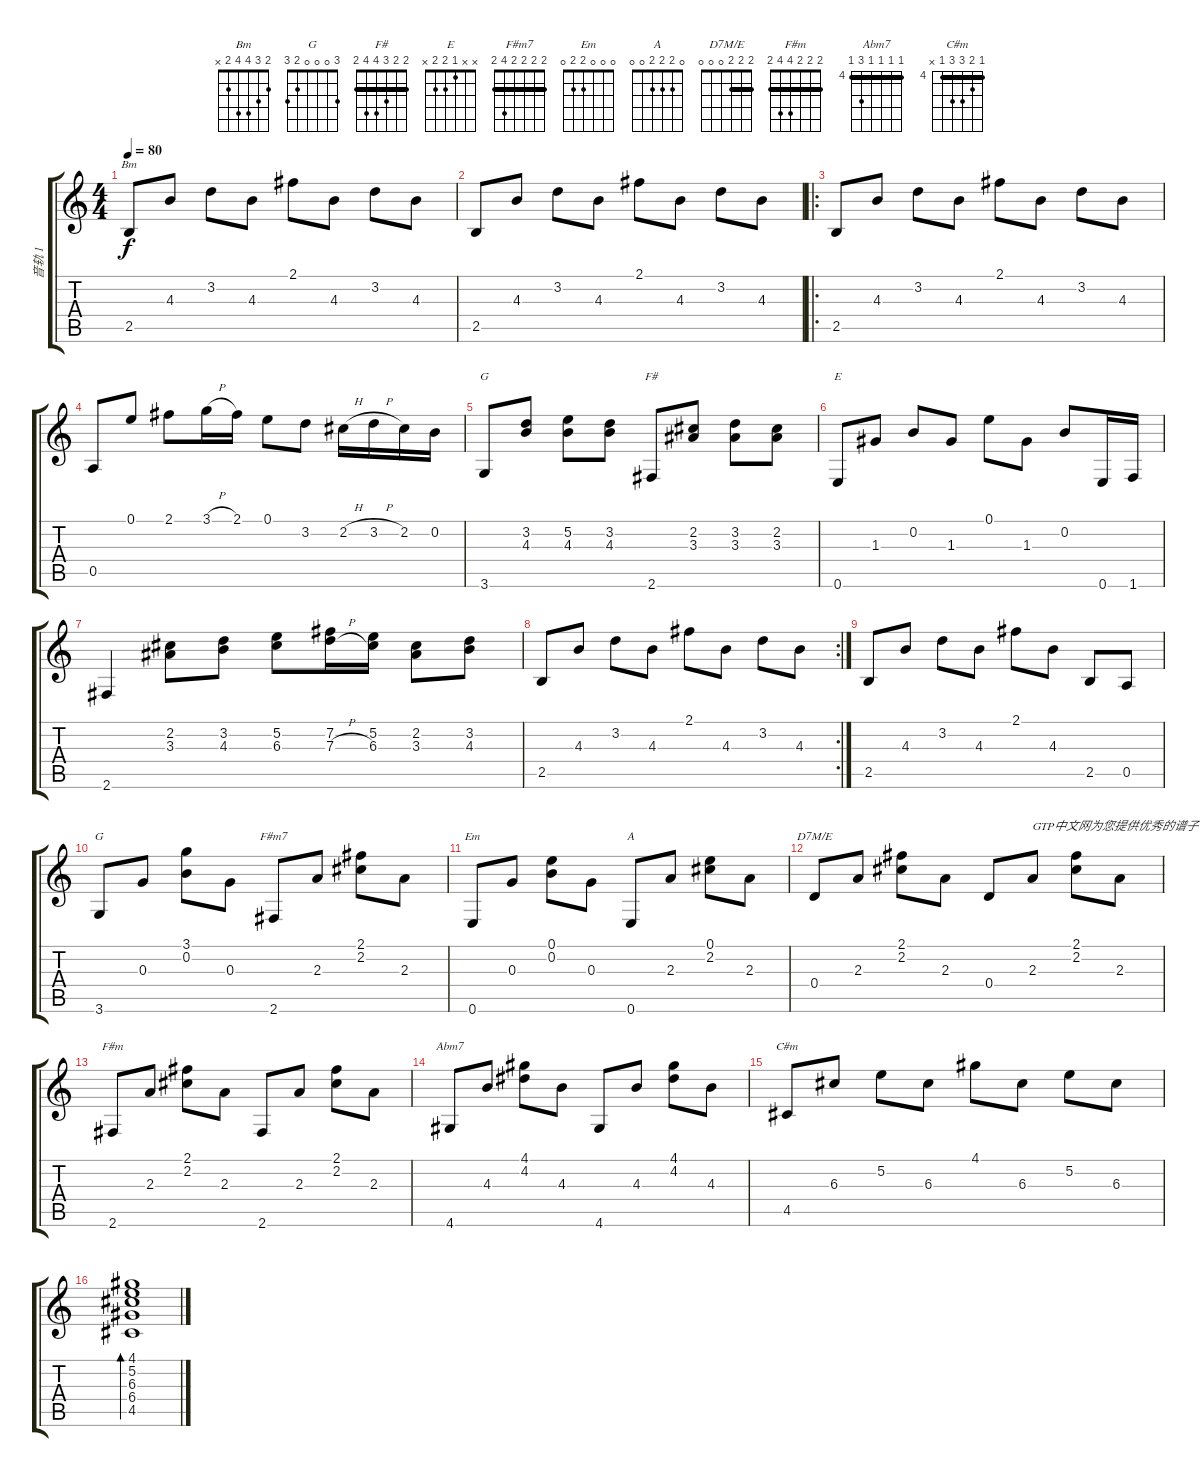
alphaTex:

\track ("音轨 1" "音轨 1") {instrument acousticguitarsteel}
\staff {score tabs}
\tuning (E4 B3 G3 D3 A2 E2) {hide}
\chord ("Bm" 2 3 4 4 2 x) {barre 0}
\chord ("G" 3 3 4 5 5 3) {barre 3}
\chord ("F#" 2 2 3 4 4 2) {barre 2}
\chord ("E" x x 1 2 2 x)
\chord ("G" 3 0 0 0 2 3)
\chord ("F#m7" 2 2 2 2 4 2) {barre 2}
\chord ("Em" 0 0 0 2 2 0)
\chord ("A" 0 2 2 2 0 0)
\chord ("D7M/E" 2 2 2 0 0 0) {barre 2}
\chord ("F#m" 2 2 2 4 4 2) {barre 2}
\chord ("Abm7" 4 4 4 4 6 4) {firstfret 4 barre 4}
\chord ("C#m" 4 5 6 6 4 x) {firstfret 4 barre 4}
\ts (4 4)
\tempo 80
\clef g2
\ks c
2.5.8{ch "Bm" dy f instrument acousticguitarnylon} 4.3.8 3.2.8 4.3.8 2.1.8 4.3.8 3.2.8 4.3.8 |
2.5.8 4.3.8 3.2.8 4.3.8 2.1.8 4.3.8 3.2.8 4.3.8 |
\ro
2.5.8 4.3.8 3.2.8 4.3.8 2.1.8 4.3.8 3.2.8 4.3.8 |
0.5.8 0.1.8 2.1.8 3.1{h}.16 2.1.16 0.1.8 3.2.8 2.2{h}.16 3.2{h}.16 2.2.16 0.2.16 |
3.6.8{ch "G"} (3.2 4.3).8 (5.2 4.3).8 (3.2 4.3).8 2.6.8{ch "F#"} (2.2 3.3).8 (3.2 3.3).8 (2.2 3.3).8 |
0.6.8{ch "E"} 1.3.8 0.2.8 1.3.8 0.1.8 1.3.8 0.2.8 0.6.16 1.6.16 |
2.6.4 (2.2 3.3).8 (3.2 4.3).8 (5.2 6.3).8 (7.2 7.3{h}).16 (5.2 6.3).16 (2.2 3.3).8 (3.2 4.3).8 |
\rc 2
2.5.8{instrument acousticguitarnylon} 4.3.8 3.2.8 4.3.8 2.1.8 4.3.8 3.2.8 4.3.8 |
2.5.8{instrument acousticguitarnylon} 4.3.8 3.2.8 4.3.8 2.1.8 4.3.8 2.5.8 0.5.8 |
3.6.8{ch "G"} 0.3.8 (3.1 0.2).8 0.3.8 2.6.8{ch "F#m7"} 2.3.8 (2.1 2.2).8 2.3.8 |
0.6.8{ch "Em"} 0.3.8 (0.1 0.2).8 0.3.8 0.6.8{ch "A"} 2.3.8 (0.1 2.2).8 2.3.8 |
0.4.8{ch "D7M/E"} 2.3.8 (2.1 2.2).8 2.3.8 0.4.8 2.3.8{txt "GTP中文网为您提供优秀的谱子"} (2.1 2.2).8 2.3.8 |
2.6.8{ch "F#m"} 2.3.8 (2.1 2.2).8 2.3.8 2.6.8 2.3.8 (2.1 2.2).8 2.3.8 |
4.6.8{ch "Abm7"} 4.3.8 (4.1 4.2).8 4.3.8 4.6.8 4.3.8 (4.1 4.2).8 4.3.8 |
4.5.8{ch "C#m"} 6.3.8 5.2.8 6.3.8 4.1.8 6.3.8 5.2.8 6.3.8 |
(4.1 5.2 6.3 6.4 4.5).1{bd 480}
